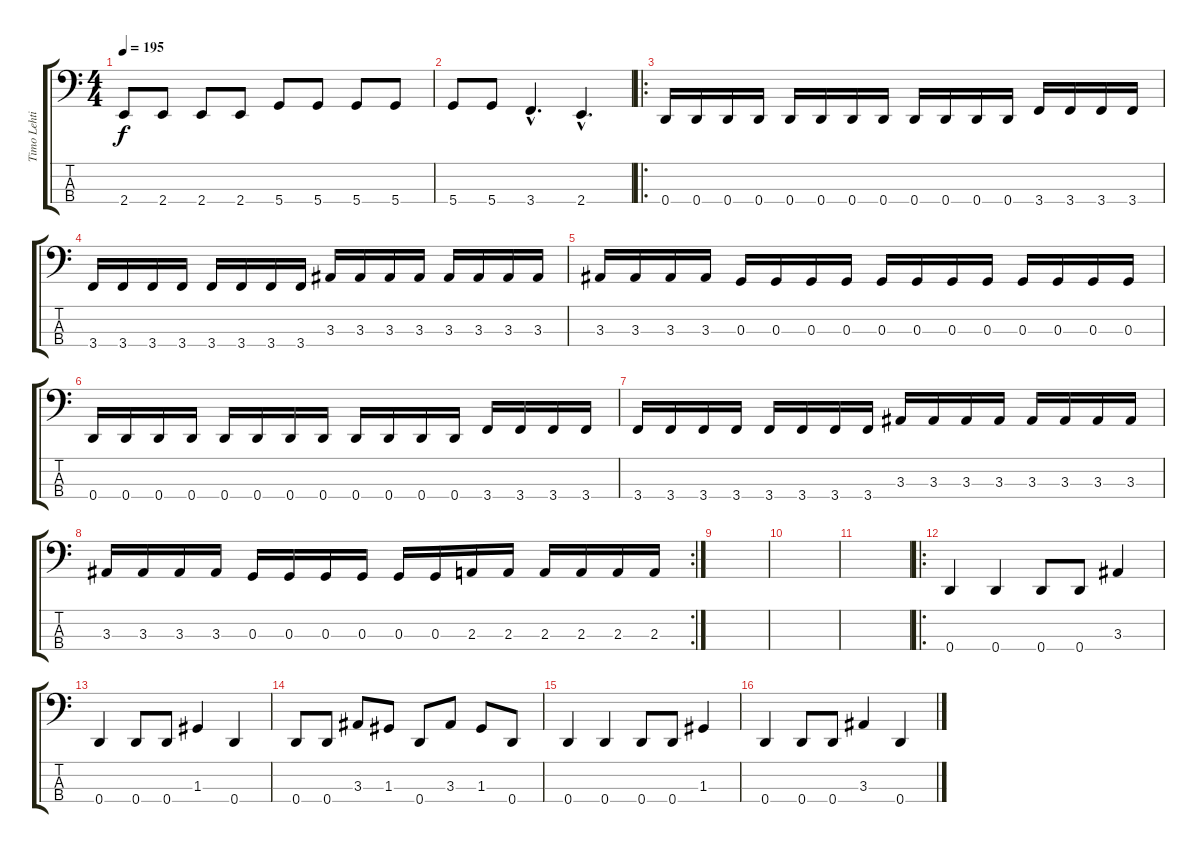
\track ("Timo Lehtinen" "Timo Lehti") {instrument electricbassfinger}
\staff {score tabs}
\tuning (F2 C2 G1 D1) {hide}
\ts (4 4)
\tempo 195
\clef f4
\ks c
2.4.8{dy f} 2.4.8 2.4.8 2.4.8 5.4.8 5.4.8 5.4.8 5.4.8 |
5.4.8 5.4.8 3.4{hac}.4{d} 2.4{hac}.4{d} |
\ro
0.4.16 0.4.16 0.4.16 0.4.16 0.4.16 0.4.16 0.4.16 0.4.16 0.4.16 0.4.16 0.4.16 0.4.16 3.4.16 3.4.16 3.4.16 3.4.16 |
3.4.16 3.4.16 3.4.16 3.4.16 3.4.16 3.4.16 3.4.16 3.4.16 3.3.16 3.3.16 3.3.16 3.3.16 3.3.16 3.3.16 3.3.16 3.3.16 |
3.3.16 3.3.16 3.3.16 3.3.16 0.3.16 0.3.16 0.3.16 0.3.16 0.3.16 0.3.16 0.3.16 0.3.16 0.3.16 0.3.16 0.3.16 0.3.16 |
0.4.16 0.4.16 0.4.16 0.4.16 0.4.16 0.4.16 0.4.16 0.4.16 0.4.16 0.4.16 0.4.16 0.4.16 3.4.16 3.4.16 3.4.16 3.4.16 |
3.4.16 3.4.16 3.4.16 3.4.16 3.4.16 3.4.16 3.4.16 3.4.16 3.3.16 3.3.16 3.3.16 3.3.16 3.3.16 3.3.16 3.3.16 3.3.16 |
\rc 2
3.3.16 3.3.16 3.3.16 3.3.16 0.3.16 0.3.16 0.3.16 0.3.16 0.3.16 0.3.16 2.3.16 2.3.16 2.3.16 2.3.16 2.3.16 2.3.16 |
|
|
|
\ro
0.4.4 0.4.4 0.4.8 0.4.8 3.3.4 |
0.4.4 0.4.8 0.4.8 1.3.4 0.4.4 |
0.4.8 0.4.8 3.3.8 1.3.8 0.4.8 3.3.8 1.3.8 0.4.8 |
0.4.4 0.4.4 0.4.8 0.4.8 1.3.4 |
0.4.4 0.4.8 0.4.8 3.3.4 0.4.4
